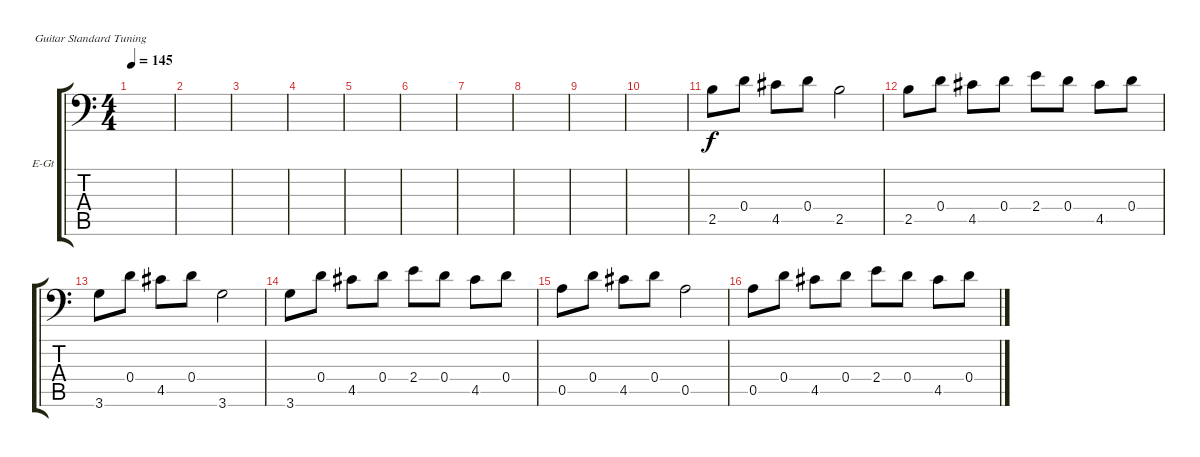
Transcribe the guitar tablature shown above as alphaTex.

\defaultSystemsLayout 4
\bracketExtendMode groupsimilarinstruments
\firstSystemTrackNameOrientation horizontal
\otherSystemsTrackNameOrientation horizontal
\track ("Vovan" "E-Gt") {instrument distortionguitar}
\staff {score tabs}
\tuning (E4 B3 G3 D3 A2 E2)
\ts (4 4)
\tempo 145
\clef f4
\scale
0.333333
\ks c
|
\scale
0.333333 |
\scale
0.333333 |
\scale
0.333333 |
\scale
0.333333 |
\scale
0.333333 |
\scale
0.333333 |
\scale
0.333333 |
\scale
0.333333 |
\scale
0.333333 |
\scale
0.333333 2.5.8 0.4.8 4.5.8 0.4.8 2.5.2 |
\scale
0.333333 2.5.8 0.4.8 4.5.8 0.4.8 2.4.8 0.4.8 4.5.8 0.4.8 |
\scale
0.333333 3.6.8 0.4.8 4.5.8 0.4.8 3.6.2 |
\scale
0.333333 3.6.8 0.4.8 4.5.8 0.4.8 2.4.8 0.4.8 4.5.8 0.4.8 |
\scale
0.333333 0.5.8 0.4.8 4.5.8 0.4.8 0.5.2 |
\scale
0.333333 0.5.8 0.4.8 4.5.8 0.4.8 2.4.8 0.4.8 4.5.8 0.4.8
